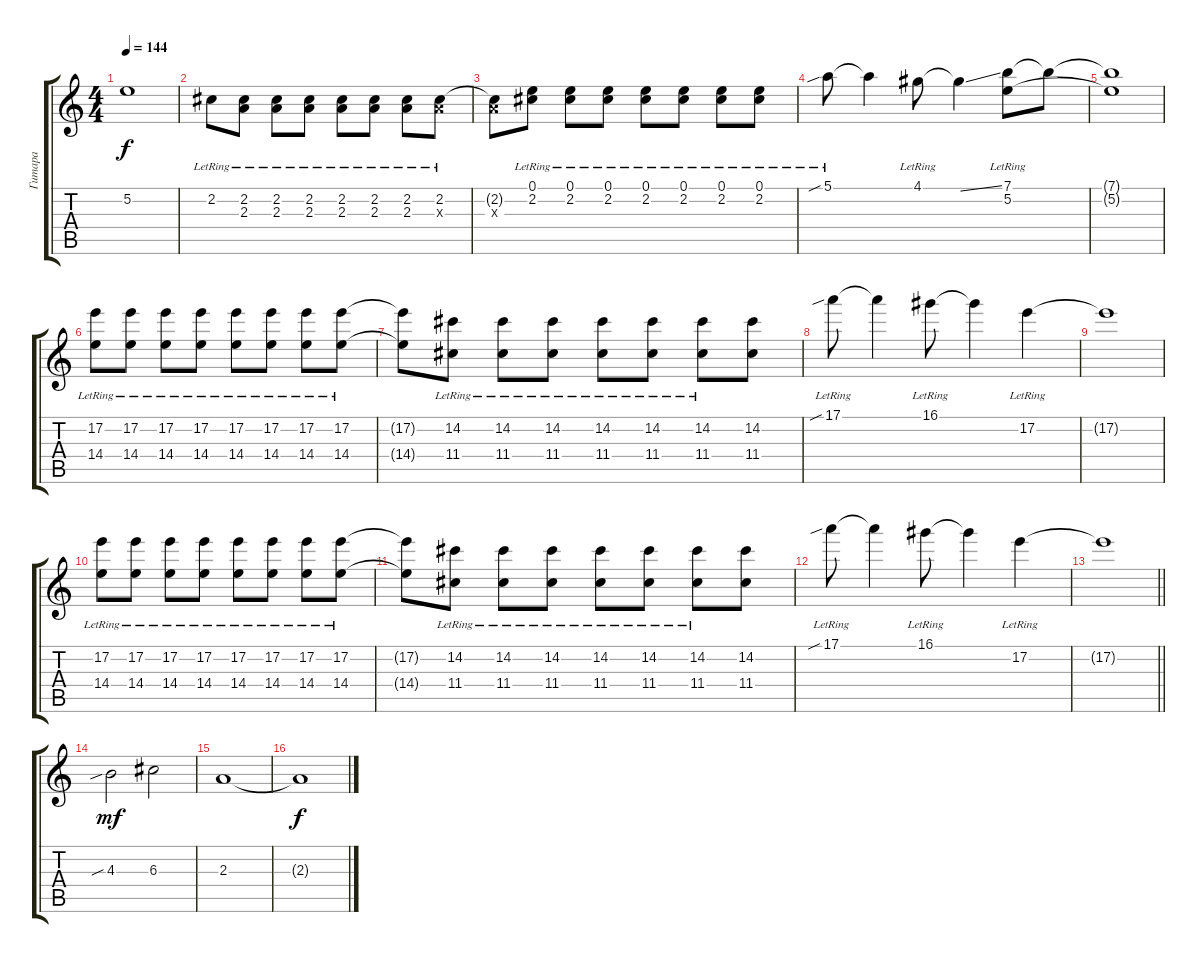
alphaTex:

\track ("Гитара" "Гитара") {instrument distortionguitar}
\staff {score tabs}
\tuning (E4 B3 G3 D3 A2 D2) {hide}
\ts (4 4)
\tempo 144
\clef g2
\ks c
5.2{t}.1{dy f} |
2.2{lr}.8 (2.2{lr} 2.3{lr}).8 (2.2{lr} 2.3{lr}).8 (2.2{lr} 2.3{lr}).8 (2.2{lr} 2.3{lr}).8 (2.2{lr} 2.3{lr}).8 (2.2{lr} 2.3{lr}).8 (2.2{lr} 2.3{x}).8 |
(2.2{t} 2.3{x}).8 (0.1{lr} 2.2{lr}).8 (0.1{lr} 2.2{lr}).8 (0.1{lr} 2.2{lr}).8 (0.1{lr} 2.2{lr}).8 (0.1{lr} 2.2{lr}).8 (0.1{lr} 2.2{lr}).8 (0.1{lr} 2.2{lr}).8 |
5.1{sib lr}.8 5.1{t}.4 4.1{lr}.8 4.1{ss t}.4 (7.1{lr} 5.2{lr}).8 7.1{t}.8 |
(7.1{t} 5.2{t}).1 |
(17.2{lr} 14.4{lr}).8 (17.2{lr} 14.4{lr}).8 (17.2{lr} 14.4{lr}).8 (17.2{lr} 14.4{lr}).8 (17.2{lr} 14.4{lr}).8 (17.2{lr} 14.4{lr}).8 (17.2{lr} 14.4{lr}).8 (17.2{lr} 14.4{lr}).8 |
(17.2{t} 14.4{t}).8 (14.2{lr} 11.4{lr}).8 (14.2{lr} 11.4{lr}).8 (14.2{lr} 11.4{lr}).8 (14.2{lr} 11.4{lr}).8 (14.2{lr} 11.4{lr}).8 (14.2{lr} 11.4{lr}).8 (14.2 11.4).8 |
17.1{sib lr}.8 17.1{t}.4 16.1{lr}.8 16.1{t}.4 17.2{lr}.4 |
17.2{t}.1 |
(17.2{lr} 14.4{lr}).8 (17.2{lr} 14.4{lr}).8 (17.2{lr} 14.4{lr}).8 (17.2{lr} 14.4{lr}).8 (17.2{lr} 14.4{lr}).8 (17.2{lr} 14.4{lr}).8 (17.2{lr} 14.4{lr}).8 (17.2{lr} 14.4{lr}).8 |
(17.2{t} 14.4{t}).8 (14.2{lr} 11.4{lr}).8 (14.2{lr} 11.4{lr}).8 (14.2{lr} 11.4{lr}).8 (14.2{lr} 11.4{lr}).8 (14.2{lr} 11.4{lr}).8 (14.2{lr} 11.4{lr}).8 (14.2 11.4).8 |
17.1{sib lr}.8 17.1{t}.4 16.1{lr}.8 16.1{t}.4 17.2{lr}.4 |
\barLineRight lightlight
17.2{t}.1 |
4.3{sib}.2{dy mf} 6.3.2 |
2.3.1{volume 7} |
2.3{t}.1{dy f}
